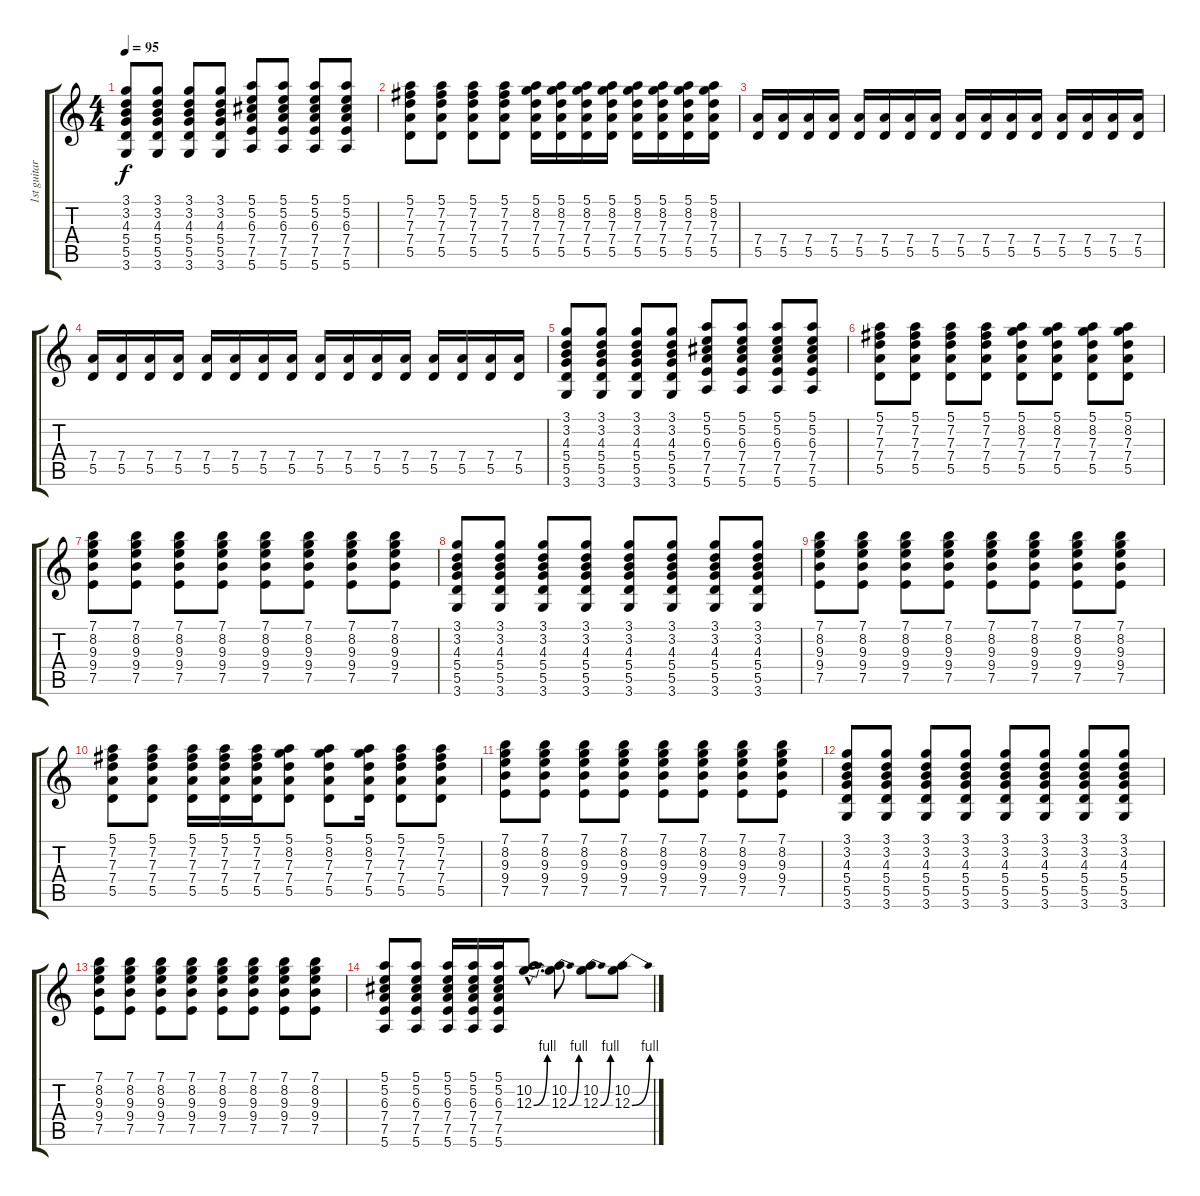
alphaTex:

\track ("1st guitar" "1st guitar") {instrument distortionguitar}
\staff {score tabs}
\tuning (E4 B3 G3 D3 A2 E2) {hide}
\ts (4 4)
\tempo 95
\clef g2
\ks c
(3.1 3.2 4.3 5.4 5.5 3.6).8{dy f instrument distortionguitar} (3.1 3.2 4.3 5.4 5.5 3.6).8 (3.1 3.2 4.3 5.4 5.5 3.6).8 (3.1 3.2 4.3 5.4 5.5 3.6).8 (5.1 5.2 6.3 7.4 7.5 5.6).8 (5.1 5.2 6.3 7.4 7.5 5.6).8 (5.1 5.2 6.3 7.4 7.5 5.6).8 (5.1 5.2 6.3 7.4 7.5 5.6).8 |
(5.1 7.2 7.3 7.4 5.5).8 (5.1 7.2 7.3 7.4 5.5).8 (5.1 7.2 7.3 7.4 5.5).8 (5.1 7.2 7.3 7.4 5.5).8 (5.1 8.2 7.3 7.4 5.5).16 (5.1 8.2 7.3 7.4 5.5).16 (5.1 8.2 7.3 7.4 5.5).16 (5.1 8.2 7.3 7.4 5.5).16 (5.1 8.2 7.3 7.4 5.5).16 (5.1 8.2 7.3 7.4 5.5).16 (5.1 8.2 7.3 7.4 5.5).16 (5.1 8.2 7.3 7.4 5.5).16 |
(7.4 5.5).16{instrument electricguitarmuted} (7.4 5.5).16 (7.4 5.5).16 (7.4 5.5).16 (7.4 5.5).16 (7.4 5.5).16 (7.4 5.5).16 (7.4 5.5).16 (7.4 5.5).16 (7.4 5.5).16 (7.4 5.5).16 (7.4 5.5).16 (7.4 5.5).16 (7.4 5.5).16 (7.4 5.5).16 (7.4 5.5).16 |
(7.4 5.5).16 (7.4 5.5).16 (7.4 5.5).16 (7.4 5.5).16 (7.4 5.5).16 (7.4 5.5).16 (7.4 5.5).16 (7.4 5.5).16 (7.4 5.5).16 (7.4 5.5).16 (7.4 5.5).16 (7.4 5.5).16 (7.4 5.5).16 (7.4 5.5).16 (7.4 5.5).16 (7.4 5.5).16 |
(3.1 3.2 4.3 5.4 5.5 3.6).8{instrument distortionguitar} (3.1 3.2 4.3 5.4 5.5 3.6).8 (3.1 3.2 4.3 5.4 5.5 3.6).8 (3.1 3.2 4.3 5.4 5.5 3.6).8 (5.1 5.2 6.3 7.4 7.5 5.6).8 (5.1 5.2 6.3 7.4 7.5 5.6).8 (5.1 5.2 6.3 7.4 7.5 5.6).8 (5.1 5.2 6.3 7.4 7.5 5.6).8 |
(5.1 7.2 7.3 7.4 5.5).8 (5.1 7.2 7.3 7.4 5.5).8 (5.1 7.2 7.3 7.4 5.5).8 (5.1 7.2 7.3 7.4 5.5).8 (5.1 8.2 7.3 7.4 5.5).8 (5.1 8.2 7.3 7.4 5.5).8 (5.1 8.2 7.3 7.4 5.5).8 (5.1 8.2 7.3 7.4 5.5).8 |
(7.1 8.2 9.3 9.4 7.5).8{volume 9} (7.1 8.2 9.3 9.4 7.5).8 (7.1 8.2 9.3 9.4 7.5).8 (7.1 8.2 9.3 9.4 7.5).8 (7.1 8.2 9.3 9.4 7.5).8 (7.1 8.2 9.3 9.4 7.5).8 (7.1 8.2 9.3 9.4 7.5).8 (7.1 8.2 9.3 9.4 7.5).8 |
(3.1 3.2 4.3 5.4 5.5 3.6).8 (3.1 3.2 4.3 5.4 5.5 3.6).8 (3.1 3.2 4.3 5.4 5.5 3.6).8 (3.1 3.2 4.3 5.4 5.5 3.6).8 (3.1 3.2 4.3 5.4 5.5 3.6).8 (3.1 3.2 4.3 5.4 5.5 3.6).8 (3.1 3.2 4.3 5.4 5.5 3.6).8 (3.1 3.2 4.3 5.4 5.5 3.6).8 |
(7.1 8.2 9.3 9.4 7.5).8 (7.1 8.2 9.3 9.4 7.5).8 (7.1 8.2 9.3 9.4 7.5).8 (7.1 8.2 9.3 9.4 7.5).8 (7.1 8.2 9.3 9.4 7.5).8 (7.1 8.2 9.3 9.4 7.5).8 (7.1 8.2 9.3 9.4 7.5).8 (7.1 8.2 9.3 9.4 7.5).8 |
(5.1 7.2 7.3 7.4 5.5).8{volume 13} (5.1 7.2 7.3 7.4 5.5).8 (5.1 7.2 7.3 7.4 5.5).16 (5.1 7.2 7.3 7.4 5.5).16 (5.1 7.2 7.3 7.4 5.5).16 (5.1 8.2 7.3 7.4 5.5).8 (5.1 8.2 7.3 7.4 5.5).8 (5.1 8.2 7.3 7.4 5.5).16 (5.1 7.2 7.3 7.4 5.5).8 (5.1 7.2 7.3 7.4 5.5).8 |
(7.1 8.2 9.3 9.4 7.5).8{volume 9} (7.1 8.2 9.3 9.4 7.5).8 (7.1 8.2 9.3 9.4 7.5).8 (7.1 8.2 9.3 9.4 7.5).8 (7.1 8.2 9.3 9.4 7.5).8 (7.1 8.2 9.3 9.4 7.5).8 (7.1 8.2 9.3 9.4 7.5).8 (7.1 8.2 9.3 9.4 7.5).8 |
(3.1 3.2 4.3 5.4 5.5 3.6).8 (3.1 3.2 4.3 5.4 5.5 3.6).8 (3.1 3.2 4.3 5.4 5.5 3.6).8 (3.1 3.2 4.3 5.4 5.5 3.6).8 (3.1 3.2 4.3 5.4 5.5 3.6).8 (3.1 3.2 4.3 5.4 5.5 3.6).8 (3.1 3.2 4.3 5.4 5.5 3.6).8 (3.1 3.2 4.3 5.4 5.5 3.6).8 |
(7.1 8.2 9.3 9.4 7.5).8 (7.1 8.2 9.3 9.4 7.5).8 (7.1 8.2 9.3 9.4 7.5).8 (7.1 8.2 9.3 9.4 7.5).8 (7.1 8.2 9.3 9.4 7.5).8 (7.1 8.2 9.3 9.4 7.5).8 (7.1 8.2 9.3 9.4 7.5).8 (7.1 8.2 9.3 9.4 7.5).8 |
(5.1 5.2 6.3 7.4 7.5 5.6).8{volume 13} (5.1 5.2 6.3 7.4 7.5 5.6).8 (5.1 5.2 6.3 7.4 7.5 5.6).16 (5.1 5.2 6.3 7.4 7.5 5.6).16 (5.1 5.2 6.3 7.4 7.5 5.6).16 (10.2{hac} 12.3{be (bend 0 0 60 4) hac}).8{d} (10.2 12.3{be (bend 0 0 60 4)}).8 (10.2 12.3{be (bend 0 0 60 4)}).8 (10.2 12.3{be (bend 0 0 60 4)}).8
